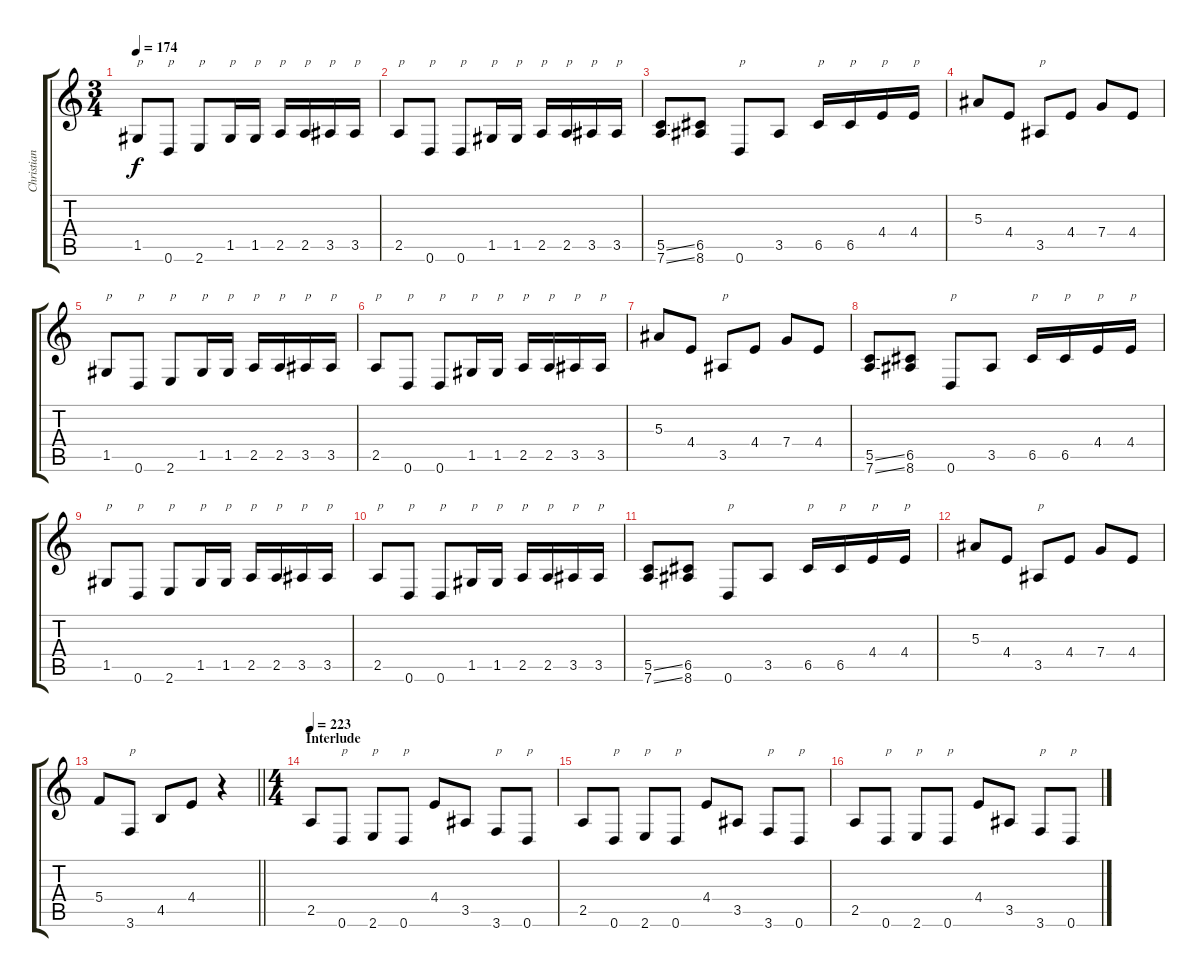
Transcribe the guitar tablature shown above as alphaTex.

\track ("Christian Muenzner" "Christian ") {instrument distortionguitar}
\staff {score tabs}
\tuning (D4 A3 F3 C3 G2 D2) {hide}
\ts (3 4)
\tempo 174
\clef g2
\ks c
1.5.8{txt "p" dy f} 0.6.8{txt "p"} 2.6.8{txt "p"} 1.5.16{txt "p"} 1.5.16{txt "p"} 2.5.16{txt "p"} 2.5.16{txt "p"} 3.5.16{txt "p"} 3.5.16{txt "p"} |
2.5.8{txt "p"} 0.6.8{txt "p"} 0.6.8{txt "p"} 1.5.16{txt "p"} 1.5.16{txt "p"} 2.5.16{txt "p"} 2.5.16{txt "p"} 3.5.16{txt "p"} 3.5.16{txt "p"} |
(5.5{ss} 7.6{ss}).8 (6.5 8.6).8 0.6.8{txt "p"} 3.5.8 6.5.16{txt "p"} 6.5.16{txt "p"} 4.4.16{txt "p"} 4.4.16{txt "p"} |
5.3.8 4.4.8 3.5.8{txt "p"} 4.4.8 7.4.8 4.4.8 |
1.5.8{txt "p"} 0.6.8{txt "p"} 2.6.8{txt "p"} 1.5.16{txt "p"} 1.5.16{txt "p"} 2.5.16{txt "p"} 2.5.16{txt "p"} 3.5.16{txt "p"} 3.5.16{txt "p"} |
2.5.8{txt "p"} 0.6.8{txt "p"} 0.6.8{txt "p"} 1.5.16{txt "p"} 1.5.16{txt "p"} 2.5.16{txt "p"} 2.5.16{txt "p"} 3.5.16{txt "p"} 3.5.16{txt "p"} |
5.3.8 4.4.8 3.5.8{txt "p"} 4.4.8 7.4.8 4.4.8 |
(5.5{ss} 7.6{ss}).8 (6.5 8.6).8 0.6.8{txt "p"} 3.5.8 6.5.16{txt "p"} 6.5.16{txt "p"} 4.4.16{txt "p"} 4.4.16{txt "p"} |
1.5.8{txt "p"} 0.6.8{txt "p"} 2.6.8{txt "p"} 1.5.16{txt "p"} 1.5.16{txt "p"} 2.5.16{txt "p"} 2.5.16{txt "p"} 3.5.16{txt "p"} 3.5.16{txt "p"} |
2.5.8{txt "p"} 0.6.8{txt "p"} 0.6.8{txt "p"} 1.5.16{txt "p"} 1.5.16{txt "p"} 2.5.16{txt "p"} 2.5.16{txt "p"} 3.5.16{txt "p"} 3.5.16{txt "p"} |
(5.5{ss} 7.6{ss}).8 (6.5 8.6).8 0.6.8{txt "p"} 3.5.8 6.5.16{txt "p"} 6.5.16{txt "p"} 4.4.16{txt "p"} 4.4.16{txt "p"} |
5.3.8 4.4.8 3.5.8{txt "p"} 4.4.8 7.4.8 4.4.8 |
\barLineRight lightlight
5.4.8 3.6.8{txt "p"} 4.5.8 4.4.8 r.4 |
\ts (4 4)
\section ("" "Interlude")
\tempo 223
2.5.8 0.6.8{txt "p"} 2.6.8{txt "p"} 0.6.8{txt "p"} 4.4.8 3.5.8 3.6.8{txt "p"} 0.6.8{txt "p"} |
2.5.8 0.6.8{txt "p"} 2.6.8{txt "p"} 0.6.8{txt "p"} 4.4.8 3.5.8 3.6.8{txt "p"} 0.6.8{txt "p"} |
2.5.8 0.6.8{txt "p"} 2.6.8{txt "p"} 0.6.8{txt "p"} 4.4.8 3.5.8 3.6.8{txt "p"} 0.6.8{txt "p"}
